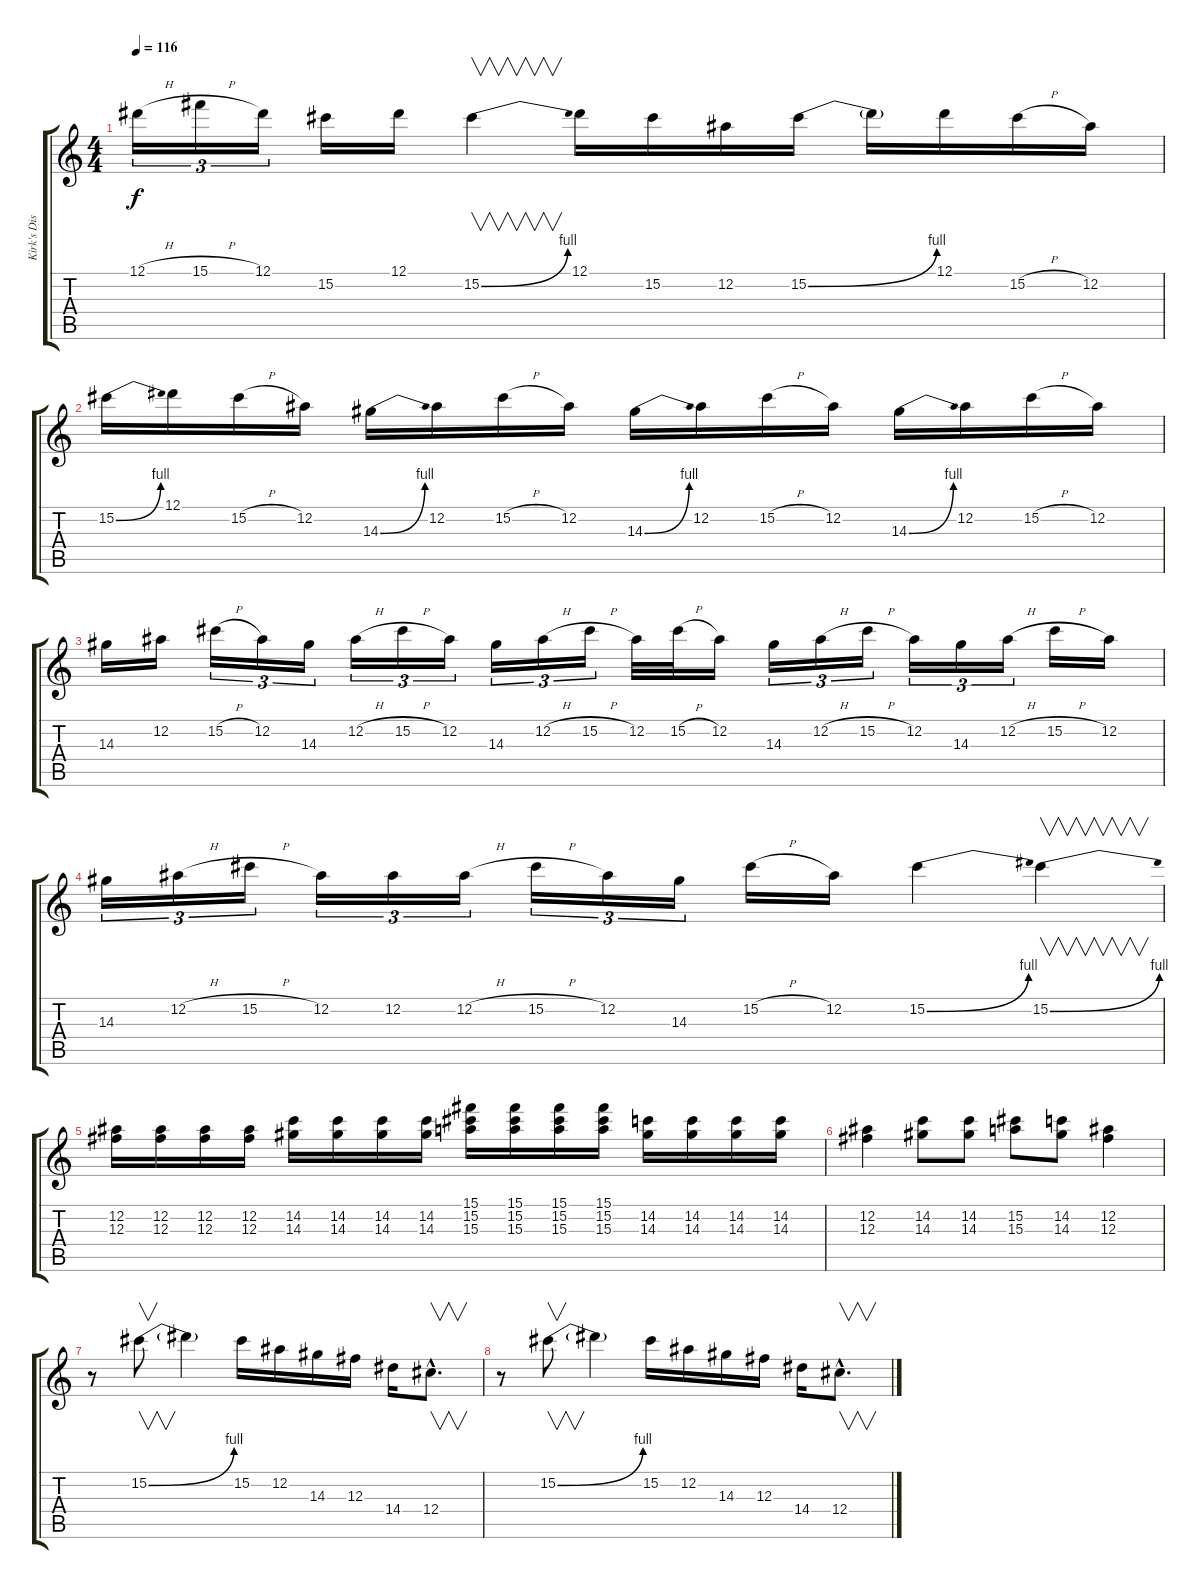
\track ("Kirk's Distorsion" "Kirk's Dis") {instrument distortionguitar}
\staff {score tabs}
\tuning (Eb4 Bb3 Gb3 Db3 Ab2 Eb2) {hide}
\ts (4 4)
\tempo 116
\clef g2
\ks c
12.1{h}.16{tu (3 2) dy f} 15.1{h}.16{tu (3 2)} 12.1.16{tu (3 2)} 15.2.16 12.1.16 15.2{be (bend 0 0 60 4)}.4{v} 12.1.16 15.2.16 12.2.16 15.2{be (bend 0 0 60 4)}.16 15.2{t}.16 12.1.16 15.2{h}.16 12.2.16 |
15.2{be (bend 0 0 60 4)}.16 12.1.16 15.2{h}.16 12.2.16 14.3{be (bend 0 0 60 4)}.16 12.2.16 15.2{h}.16 12.2.16 14.3{be (bend 0 0 60 4)}.16 12.2.16 15.2{h}.16 12.2.16 14.3{be (bend 0 0 60 4)}.16 12.2.16 15.2{h}.16 12.2.16 |
14.3.16 12.2.16 15.2{h}.16{tu (3 2)} 12.2.16{tu (3 2)} 14.3.16{tu (3 2)} 12.2{h}.16{tu (3 2)} 15.2{h}.16{tu (3 2)} 12.2.16{tu (3 2)} 14.3.16{tu (3 2)} 12.2{h}.16{tu (3 2)} 15.2{h}.16{tu (3 2)} 12.2.32 15.2{h}.32 12.2.16 14.3.16{tu (3 2)} 12.2{h}.16{tu (3 2)} 15.2{h}.16{tu (3 2)} 12.2.16{tu (3 2)} 14.3.16{tu (3 2)} 12.2{h}.16{tu (3 2)} 15.2{h}.16 12.2.16 |
14.3.16{tu (3 2)} 12.2{h}.16{tu (3 2)} 15.2{h}.16{tu (3 2)} 12.2.16{tu (3 2)} 12.2.16{tu (3 2)} 12.2{h}.16{tu (3 2)} 15.2{h}.16{tu (3 2)} 12.2.16{tu (3 2)} 14.3.16{tu (3 2)} 15.2{h}.16 12.2.16 15.2{be (bend 0 0 60 4)}.4 15.2{be (bend 0 0 60 4)}.4{v} |
(12.2 12.3).16 (12.2 12.3).16 (12.2 12.3).16 (12.2 12.3).16 (14.2 14.3).16 (14.2 14.3).16 (14.2 14.3).16 (14.2 14.3).16 (15.1 15.2 15.3).16 (15.1 15.2 15.3).16 (15.1 15.2 15.3).16 (15.1 15.2 15.3).16 (14.2 14.3).16 (14.2 14.3).16 (14.2 14.3).16 (14.2 14.3).16 |
(12.2 12.3).4 (14.2 14.3).8 (14.2 14.3).8 (15.2 15.3).8 (14.2 14.3).8 (12.2 12.3).4 |
r.8 15.2{be (bend 0 0 60 4)}.8{v} 15.2{t}.4 15.2.16 12.2.16 14.3.16 12.3.16 14.4.16 12.4{hac}.8{v d} |
r.8 15.2{be (bend 0 0 60 4)}.8{v} 15.2{t}.4 15.2.16 12.2.16 14.3.16 12.3.16 14.4.16 12.4{hac}.8{v d}
